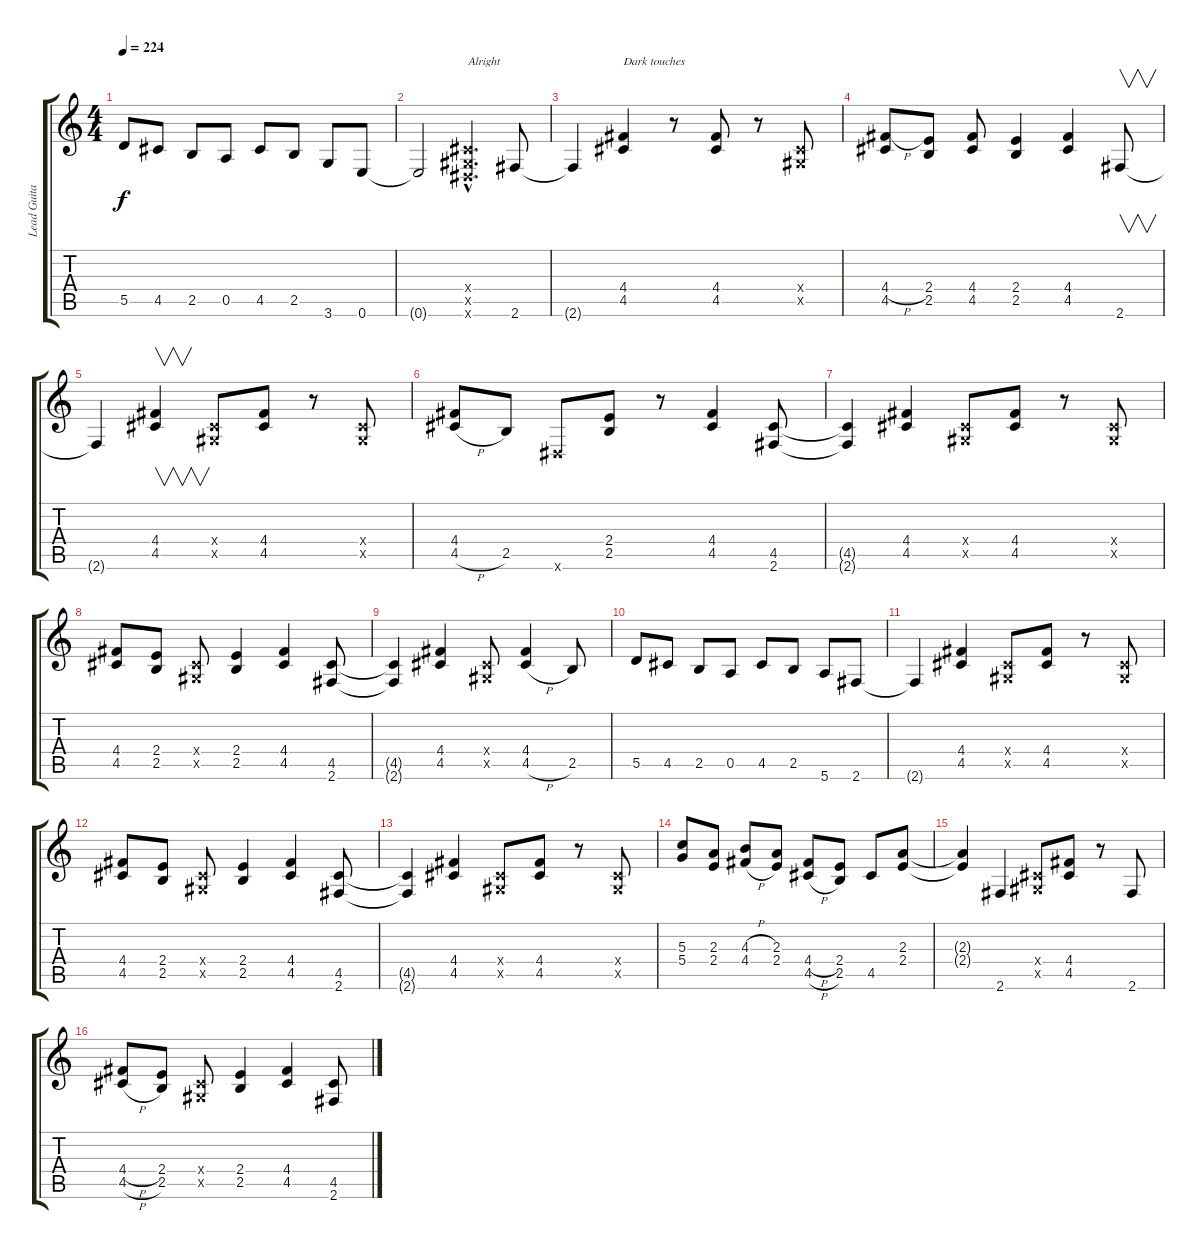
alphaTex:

\track ("Lead Guitar" "Lead Guita") {instrument distortionguitar}
\staff {score tabs}
\tuning (E4 B3 G3 D3 A2 E2) {hide}
\ts (4 4)
\tempo 224
\clef g2
\ks c
5.5.8{dy f} 4.5.8 2.5.8 0.5.8 4.5.8 2.5.8 3.6.8 0.6.8 |
0.6{t}.2 (-1.4{hac x} -1.5{hac x} -1.6{hac x}).4{d txt "Alright"} 2.6.8 |
2.6{t}.4 (4.4 4.5).4{txt "Dark touches"} r.8 (4.4 4.5).8 r.8 (-1.4{x} -1.5{x}).8 |
(4.4{h} 4.5).8 (2.4 2.5).8 (4.4 4.5).8 (2.4 2.5).4 (4.4 4.5).4 2.6.8{v} |
2.6{t}.4 (4.4 4.5).4{v} (-1.4{x} -1.5{x}).8 (4.4 4.5).8 r.8 (-1.4{x} -1.5{x}).8 |
(4.4 4.5{h}).8 2.5.8 -1.6{x}.8 (2.4 2.5).8 r.8 (4.4 4.5).4 (4.5 2.6).8 |
(4.5{t} 2.6{t}).4 (4.4 4.5).4 (-1.4{x} -1.5{x}).8 (4.4 4.5).8 r.8 (-1.4{x} -1.5{x}).8 |
(4.4 4.5).8 (2.4 2.5).8 (-1.4{x} -1.5{x}).8 (2.4 2.5).4 (4.4 4.5).4 (4.5 2.6).8 |
(4.5{t} 2.6{t}).4 (4.4 4.5).4 (-1.4{x} -1.5{x}).8 (4.4 4.5{h}).4 2.5.8 |
5.5.8 4.5.8 2.5.8 0.5.8 4.5.8 2.5.8 5.6.8 2.6.8 |
2.6{t}.4 (4.4 4.5).4 (-1.4{x} -1.5{x}).8 (4.4 4.5).8 r.8 (-1.4{x} -1.5{x}).8 |
(4.4 4.5).8 (2.4 2.5).8 (-1.4{x} -1.5{x}).8 (2.4 2.5).4 (4.4 4.5).4 (4.5 2.6).8 |
(4.5{t} 2.6{t}).4 (4.4 4.5).4 (-1.4{x} -1.5{x}).8 (4.4 4.5).8 r.8 (-1.4{x} -1.5{x}).8 |
(5.3 5.4).8 (2.3 2.4).8 (4.3{h} 4.4{h}).8 (2.3 2.4).8 (4.4{h} 4.5{h}).8 (2.4 2.5).8 4.5.8 (2.3 2.4).8 |
(2.3{t} 2.4{t}).4 2.6.4 (-1.4{x} -1.5{x}).8 (4.4 4.5).8 r.8 2.6.8 |
(4.4{h} 4.5{h}).8 (2.4 2.5).8 (-1.4{x} -1.5{x}).8 (2.4 2.5).4 (4.4 4.5).4 (4.5 2.6).8
